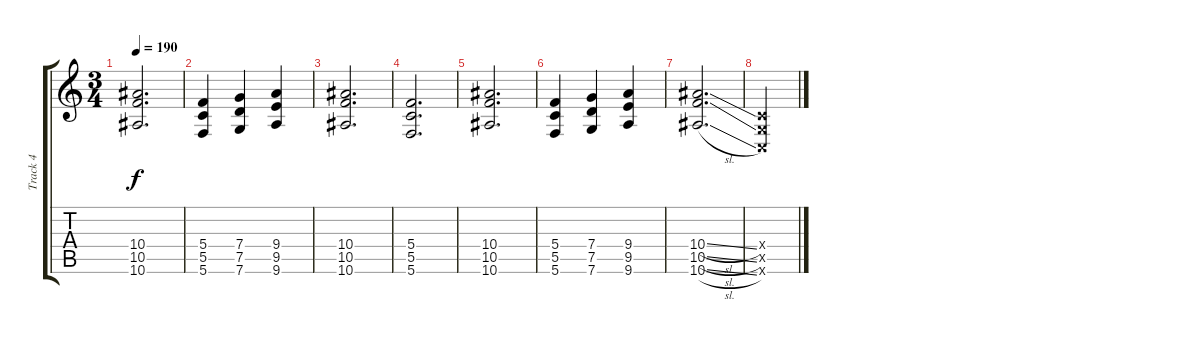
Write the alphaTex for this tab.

\track ("Track 4" "Track 4") {instrument distortionguitar}
\staff {score tabs}
\tuning (D4 A3 F3 C3 G2 C2) {hide}
\ts (3 4)
\tempo 190
\clef g2
\ks c
(10.4 10.5 10.6).2{d dy f} |
(5.4 5.5 5.6).4 (7.4 7.5 7.6).4 (9.4 9.5 9.6).4 |
(10.4 10.5 10.6).2{d} |
(5.4 5.5 5.6).2{d} |
(10.4 10.5 10.6).2{d} |
(5.4 5.5 5.6).4 (7.4 7.5 7.6).4 (9.4 9.5 9.6).4 |
(10.4{sl} 10.5{sl} 10.6{sl}).2{d} |
(0.4{x} 0.5{x} 0.6{x}).4
